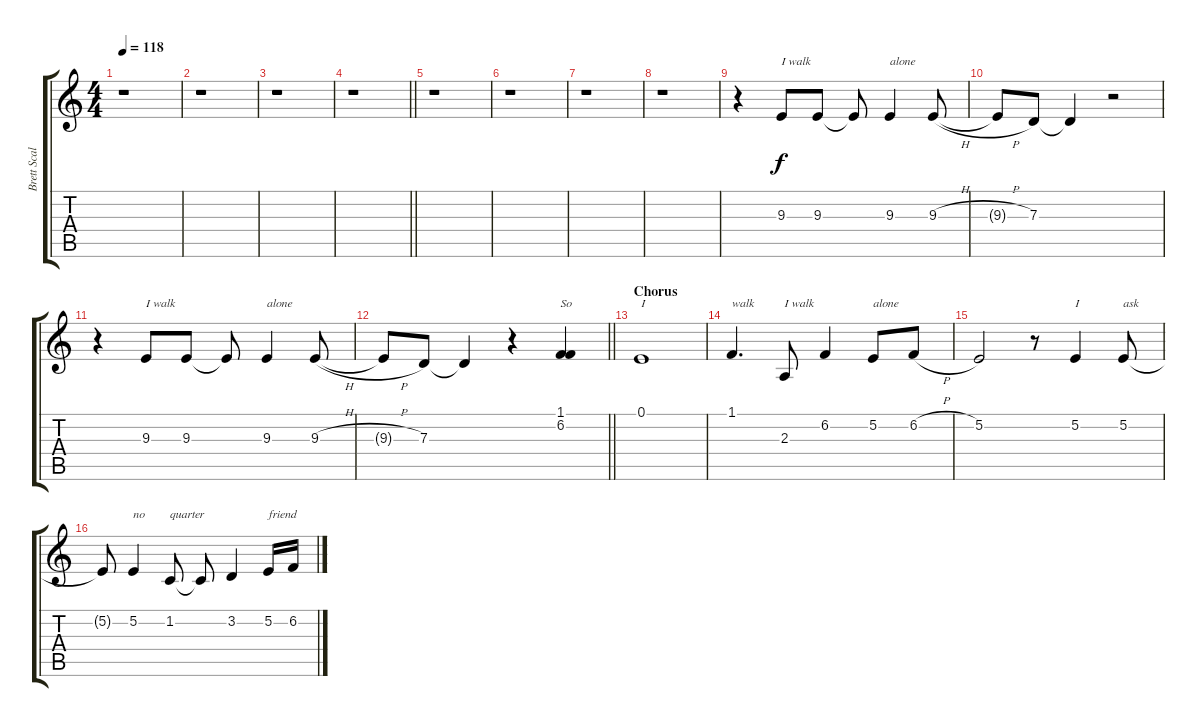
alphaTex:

\track ("Brett Scallions (Vocals)" "Brett Scal") {instrument bassoon}
\staff {score tabs}
\tuning (E4 B3 G3 D3 A2 E2) {hide}
\ts (4 4)
\tempo 118
\clef g2
\ks c
r.1{dy f} |
r.1 |
r.1 |
\barLineRight lightlight
r.1 |
r.1 |
r.1 |
r.1 |
r.1 |
r.4 9.3.8{txt "I walk"} 9.3.8 9.3{t}.8 9.3.4{txt "alone"} 9.3{h}.8 |
9.3{h t}.8 7.3.8 7.3{t}.4 r.2 |
r.4 9.3.8{txt "I walk"} 9.3.8 9.3{t}.8 9.3.4{txt "alone"} 9.3{h}.8 |
\barLineRight lightlight
9.3{h t}.8 7.3.8 7.3{t}.4 r.4 (1.1 6.2).4{txt "So"} |
\section ("" "Chorus")
0.1.1{txt "I"} |
1.1.4{d txt "walk"} 2.3.8{txt "I walk"} 6.2.4 5.2.8{txt "alone"} 6.2{h}.8 |
5.2.2 r.8 5.2.4{txt "I"} 5.2.8{txt "ask"} |
5.2{t}.8 5.2.4{txt "no"} 1.2.8{txt "quarter"} 1.2{t}.8 3.2.4 5.2.16{txt "friend"} 6.2.16
